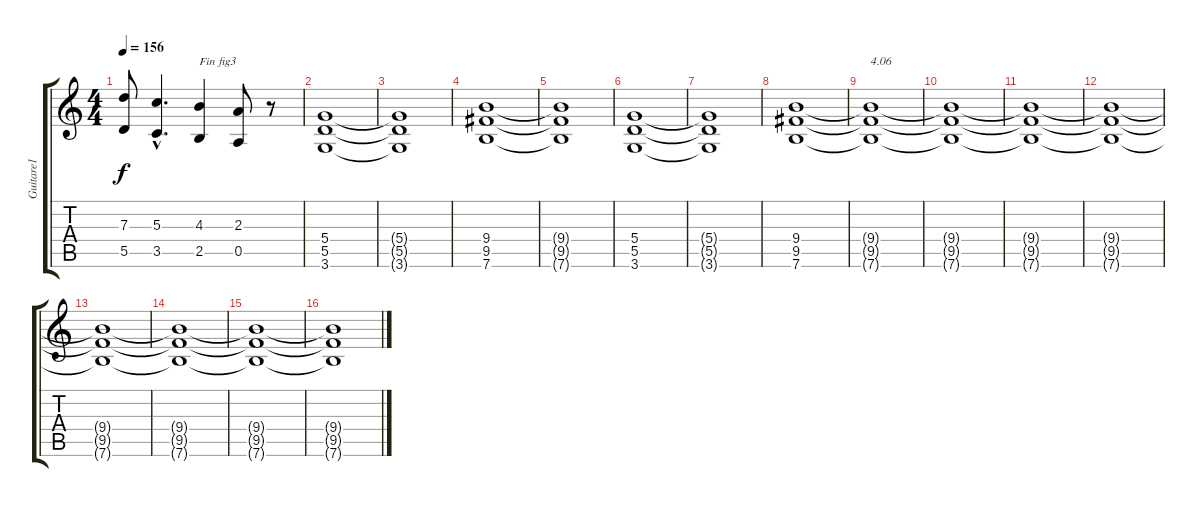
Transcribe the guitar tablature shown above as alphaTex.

\track ("Guitare1" "Guitare1") {instrument distortionguitar}
\staff {score tabs}
\tuning (E4 B3 G3 D3 A2 E2) {hide}
\ts (4 4)
\tempo 156
\clef g2
\ks c
(7.3{t} 5.5{t}).8{dy f} (5.3{hac} 3.5{hac}).4{d} (4.3 2.5).4{txt "Fin fig3"} (2.3 0.5).8 r.8 |
(5.4 5.5 3.6).1 |
(5.4{t} 5.5{t} 3.6{t}).1 |
(9.4 9.5 7.6).1 |
(9.4{t} 9.5{t} 7.6{t}).1 |
(5.4 5.5 3.6).1 |
(5.4{t} 5.5{t} 3.6{t}).1 |
(9.4 9.5 7.6).1 |
(9.4{t} 9.5{t} 7.6{t}).1{txt "4.06"} |
(9.4{t} 9.5{t} 7.6{t}).1 |
(9.4{t} 9.5{t} 7.6{t}).1 |
(9.4{t} 9.5{t} 7.6{t}).1 |
(9.4{t} 9.5{t} 7.6{t}).1 |
(9.4{t} 9.5{t} 7.6{t}).1 |
(9.4{t} 9.5{t} 7.6{t}).1 |
(9.4{t} 9.5{t} 7.6{t}).1
